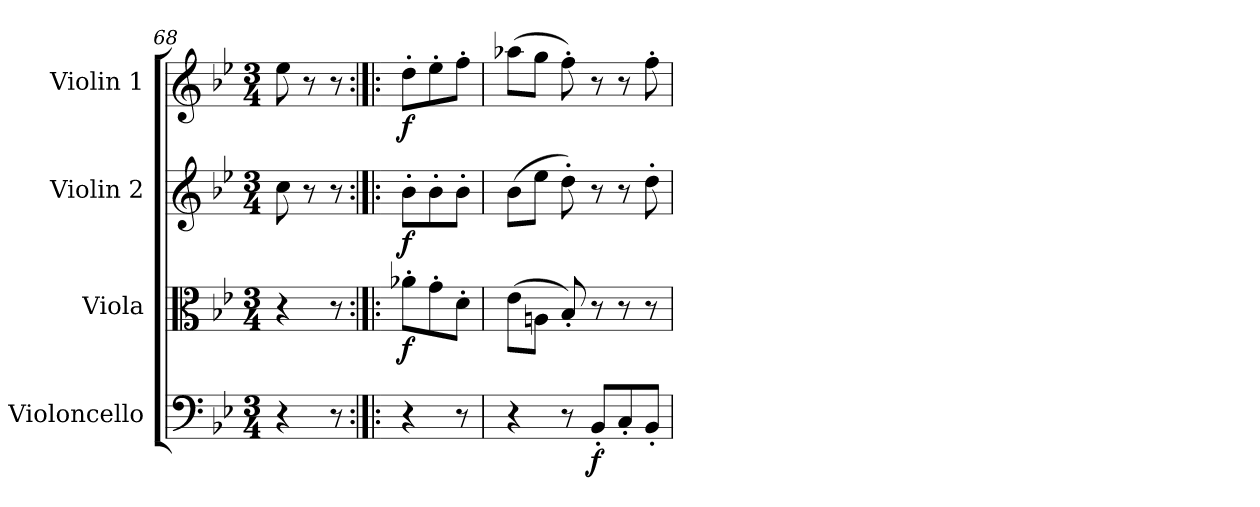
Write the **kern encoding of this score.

**kern	**dynam	**kern	**dynam	**kern	**dynam	**kern	**dynam
*part4	*part4	*part3	*part3	*part2	*part2	*part1	*part1
*staff4	*staff4	*staff3	*staff3	*staff2	*staff2	*staff1	*staff1
*I"Violoncello	*	*I"Viola	*	*I"Violin 2	*	*I"Violin 1	*
*I'Vc	*	*I'Vla	*	*I'Vln	*	*I'Vln	*
*clefF4	*	*clefC3	*	*clefG2	*	*clefG2	*
*k[b-e-]	*	*k[b-e-]	*	*k[b-e-]	*	*k[b-e-]	*
*M3/4	*	*M3/4	*	*M3/4	*	*M3/4	*
=68X1	=68X1	=68X1	=68X1	=68X1	=68X1	=68X1	=68X1
4r	.	4r	.	8cc\	.	8ee-\	.
.	.	.	.	8r	.	8r	.
8r	.	8r	.	8r	.	8r	.
!!LO:LB:g=z
=69:|!|:	=69:|!|:	=69:|!|:	=69:|!|:	=69:|!|:	=69:|!|:	=69:|!|:	=69:|!|:
!	!	!	!LO:DY:b	!	!LO:DY:b	!	!LO:DY:b
4r	.	8a-X'\L	f	8b-'\L	f	8dd'\L	f
.	.	8g'\	.	8b-'\	.	8ee-'\	.
8r	.	8d'\J	.	8b-'\J	.	8ff'\J	.
=70	=70	=70	=70	=70	=70	=70	=70
4r	.	(8e-\L	.	(8b-\L	.	(8aa-X\L	.
.	.	8An\J	.	8ee-\J	.	8gg\J	.
8r	.	8B-'/)	.	8dd'\)	.	8ff'\)	.
!	!LO:DY:b	!	!	!	!	!	!
8BB-'/L	f	8r	.	8r	.	8r	.
8C'/	.	8r	.	8r	.	8r	.
8BB-'/J	.	8r	.	8dd'\	.	8ff'\	.
=	=	=	=	=	=	=	=
*-	*-	*-	*-	*-	*-	*-	*-
